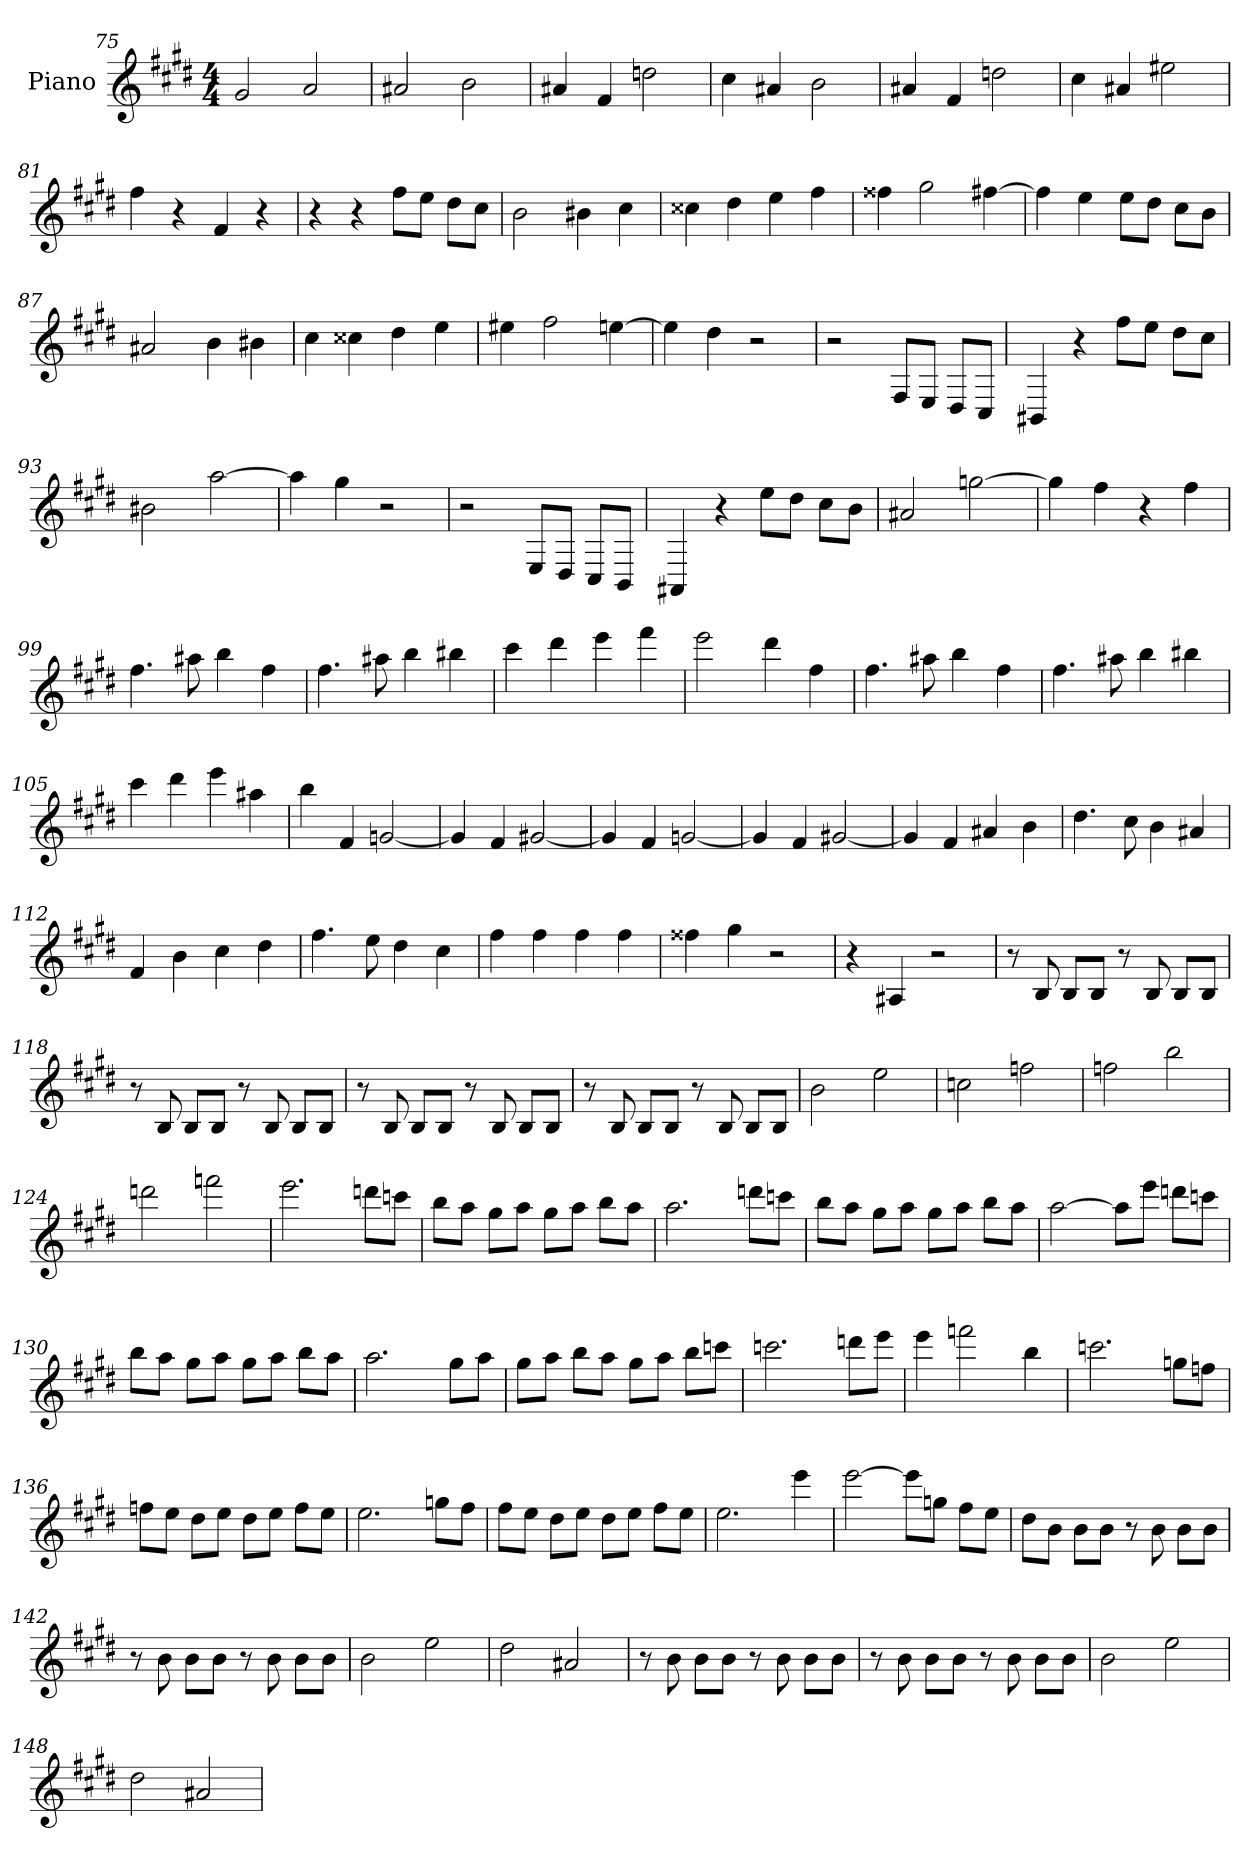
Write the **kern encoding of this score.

**kern
*part1
*staff1
*I"Piano
*I'Pno
*clefG2
*k[f#c#g#d#]
*E:
*M4/4
=75
2g#
2a
=76
2a#X
2b
=77
4a#X
4f#
2ddn
=78
4cc#
4a#X
2b
=79
4a#X
4f#
2ddn
=80
4cc#
4a#X
2ee#X
=81
4ff#
4r
4f#
4r
=82
4r
4r
8ff#\L
8ee\J
8dd#\L
8cc#\J
=83
2b
4b#X
4cc#
=84
4cc##X
4dd#
4ee
4ff#
=85
4ff##X
2gg#
[4ff#X
=86
4ff#]
4ee
8ee\L
8dd#\J
8cc#\L
8b\J
=87
2a#X
4b
4b#X
=88
4cc#
4cc##X
4dd#
4ee
=89
4ee#X
2ff#
[4een
=90
4ee]
4dd#
2r
=91
2r
8F#/L
8E/J
8D#/L
8C#/J
=92
4BB#X
4r
8ff#\L
8ee\J
8dd#\L
8cc#\J
=93
2b#X
[2aa
=94
4aa]
4gg#
2r
=95
2r
8E/L
8D#/J
8C#/L
8BB/J
=96
4AA#X
4r
8ee\L
8dd#\J
8cc#\L
8b\J
=97
2a#X
[2ggn
=98
4gg]
4ff#
4r
4ff#
=99
4.ff#
8aa#X
4bb
4ff#
=100
4.ff#
8aa#X
4bb
4bb#X
=101
4ccc#
4ddd#
4eee
4fff#
=102
2eee
4ddd#
4ff#
=103
4.ff#
8aa#X
4bb
4ff#
=104
4.ff#
8aa#X
4bb
4bb#X
=105
4ccc#
4ddd#
4eee
4aa#X
=106
4bb
4f#
[2gn
=107
4g]
4f#
[2g#X
=108
4g#]
4f#
[2gn
=109
4g]
4f#
[2g#X
=110
4g#]
4f#
4a#X
4b
=111
4.dd#
8cc#
4b
4a#X
=112
4f#
4b
4cc#
4dd#
=113
4.ff#
8ee
4dd#
4cc#
=114
4ff#
4ff#
4ff#
4ff#
=115
4ff##X
4gg#
2r
=116
4r
4A#X
2r
=117
8r
8B
8B/L
8B/J
8r
8B
8B/L
8B/J
=118
8r
8B
8B/L
8B/J
8r
8B
8B/L
8B/J
=119
8r
8B
8B/L
8B/J
8r
8B
8B/L
8B/J
=120
8r
8B
8B/L
8B/J
8r
8B
8B/L
8B/J
=121
2b
2ee
=122
2ccn
2ffn
=123
2ffn
2bb
=124
2dddn
2fffn
=125
2.eee
8dddn\L
8cccn\J
=126
8bb\L
8aa\J
8gg#\L
8aa\J
8gg#\L
8aa\J
8bb\L
8aa\J
=127
2.aa
8dddn\L
8cccn\J
=128
8bb\L
8aa\J
8gg#\L
8aa\J
8gg#\L
8aa\J
8bb\L
8aa\J
=129
[2aa
8aa\L]
8eee\J
8dddn\L
8cccn\J
=130
8bb\L
8aa\J
8gg#\L
8aa\J
8gg#\L
8aa\J
8bb\L
8aa\J
=131
2.aa
8gg#\L
8aa\J
=132
8gg#\L
8aa\J
8bb\L
8aa\J
8gg#\L
8aa\J
8bb\L
8cccn\J
=133
2.cccn
8dddn\L
8eee\J
=134
4eee
2fffn
4bb
=135
2.cccn
8ggn\L
8ffn\J
=136
8ffn\L
8ee\J
8dd#\L
8ee\J
8dd#\L
8ee\J
8ff\L
8ee\J
=137
2.ee
8ggn\L
8ff#\J
=138
8ff#\L
8ee\J
8dd#\L
8ee\J
8dd#\L
8ee\J
8ff#\L
8ee\J
=139
2.ee
4eee
=140
[2eee
8eee\L]
8ggn\J
8ff#\L
8ee\J
=141
8dd#\L
8b\J
8b\L
8b\J
8r
8b
8b\L
8b\J
=142
8r
8b
8b\L
8b\J
8r
8b
8b\L
8b\J
=143
2b
2ee
=144
2dd#
2a#X
=145
8r
8b
8b\L
8b\J
8r
8b
8b\L
8b\J
=146
8r
8b
8b\L
8b\J
8r
8b
8b\L
8b\J
=147
2b
2ee
=148
2dd#
2a#X
=
*-
